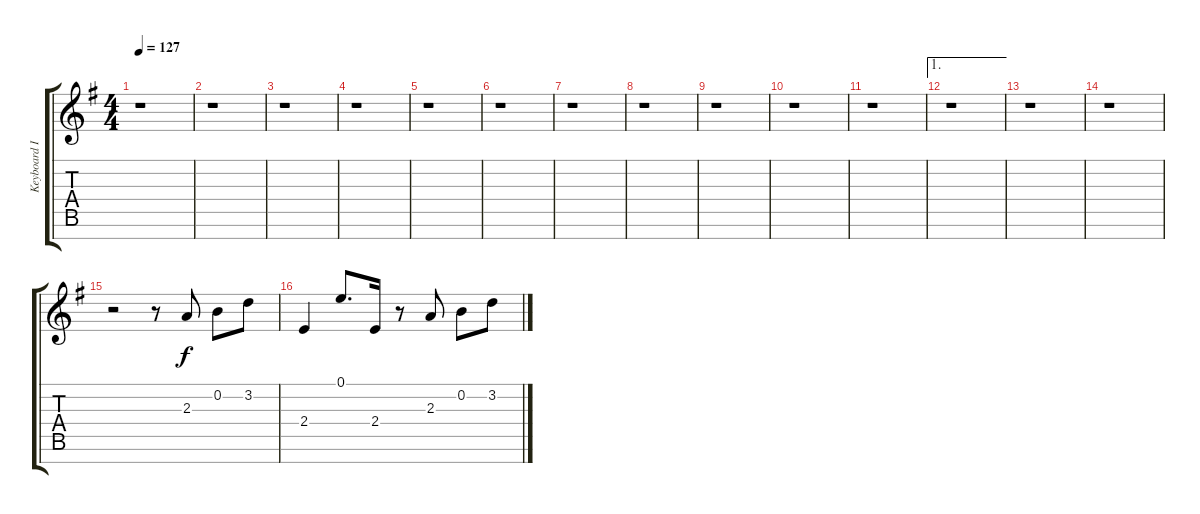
\track ("Keyboard III" "Keyboard I") {instrument synthbrass1}
\staff {score tabs}
\tuning (E5 B4 G4 D4 A3 E3 B2) {hide}
\ts (4 4)
\tempo 127
\clef g2
\ks g
r.1{dy f} |
r.1 |
r.1 |
r.1 |
r.1 |
r.1 |
r.1 |
r.1 |
r.1 |
r.1 |
r.1 |
\ae 1
r.1 |
r.1 |
r.1 |
r.2 r.8 2.3.8{instrument synthbrass1} 0.2.8 3.2.8 |
2.4.4 0.1.8{d} 2.4.16 r.8 2.3.8 0.2.8 3.2.8
